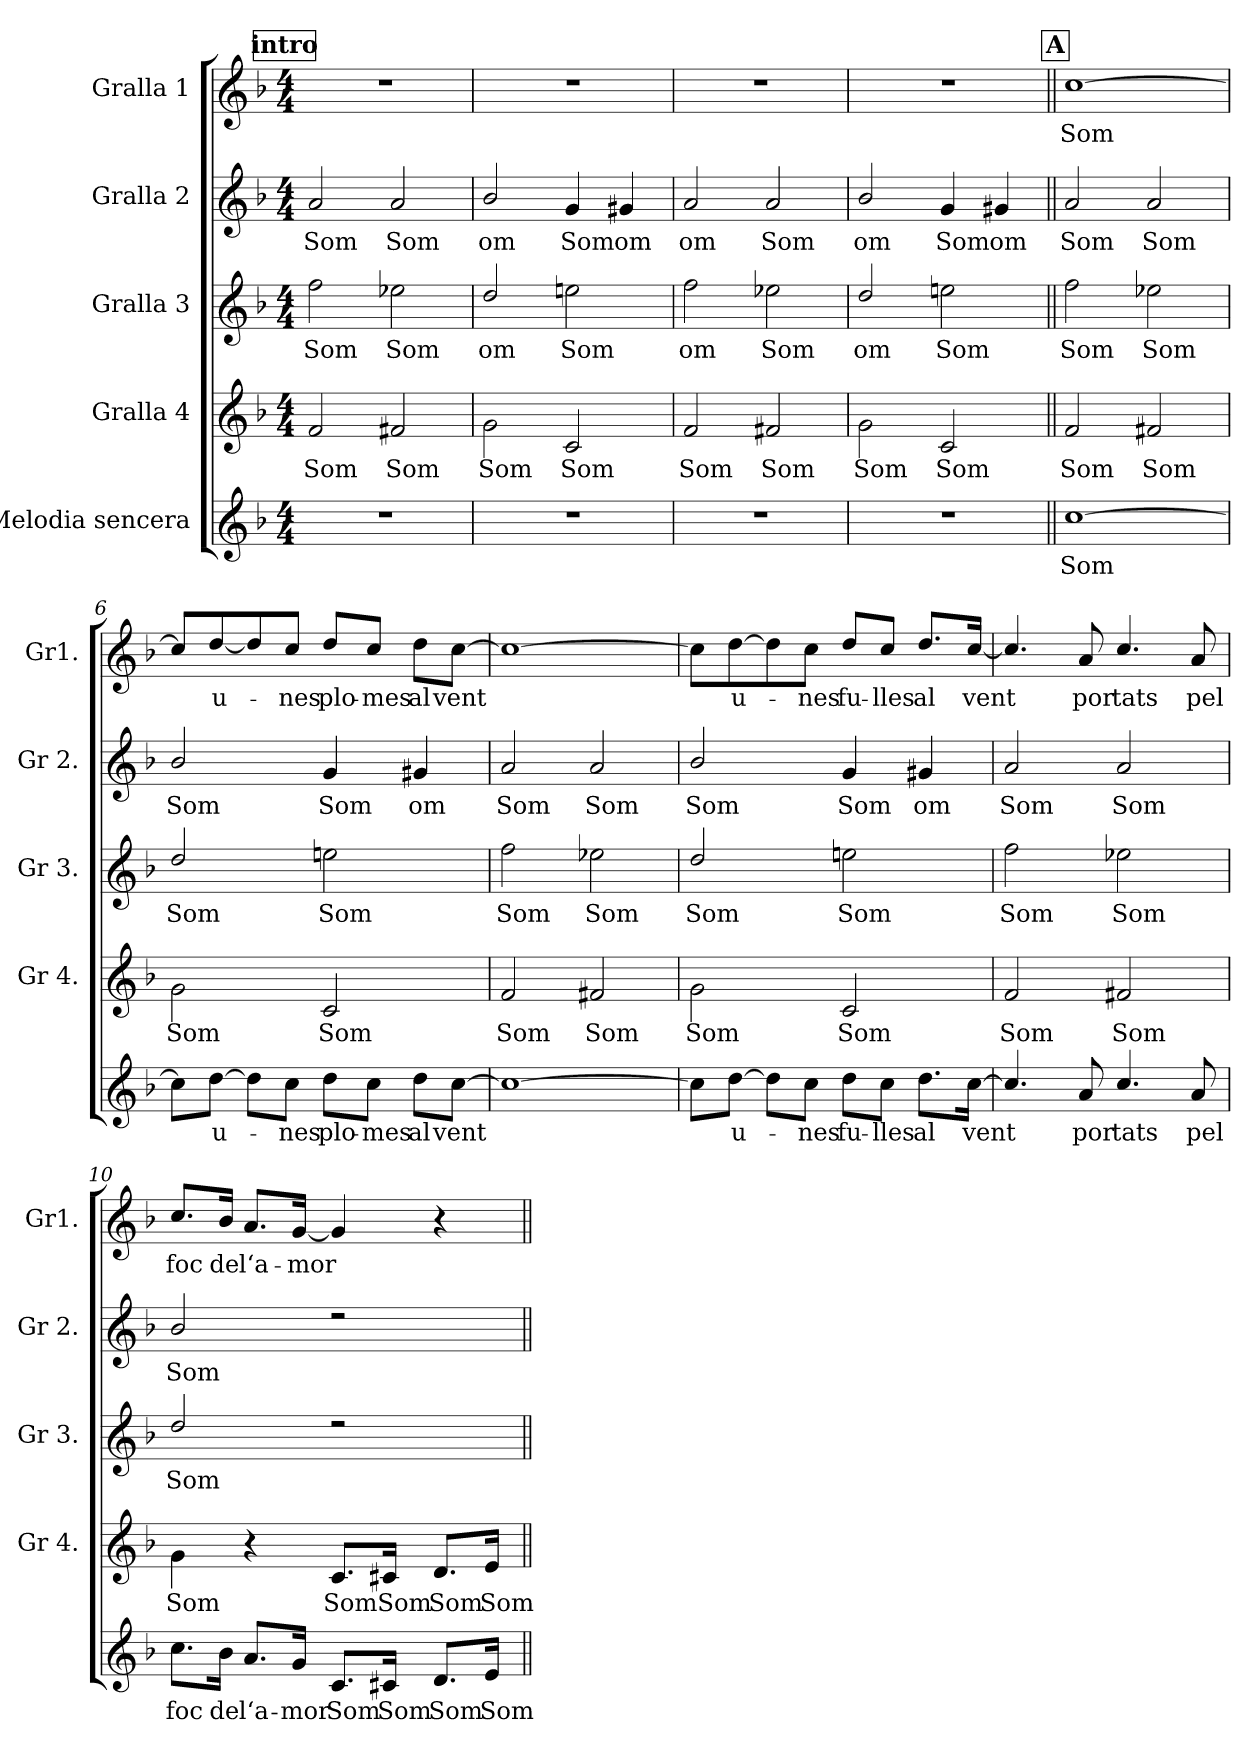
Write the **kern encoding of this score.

**kern	**text	**kern	**text	**kern	**text	**kern	**text	**kern	**text
*part5	*part5	*part4	*part4	*part3	*part3	*part2	*part2	*part1	*part1
*staff5	*staff5	*staff4	*staff4	*staff3	*staff3	*staff2	*staff2	*staff1	*staff1
*I"Melodia sencera	*	*I"Gralla 4	*	*I"Gralla 3	*	*I"Gralla 2	*	*I"Gralla 1	*
*	*	*I'Gr 4.	*	*I'Gr 3.	*	*I'Gr 2.	*	*I'Gr1.	*
*clefG2	*	*clefG2	*	*clefG2	*	*clefG2	*	*clefG2	*
*k[b-]	*	*k[b-]	*	*k[b-]	*	*k[b-]	*	*k[b-]	*
*M4/4	*	*M4/4	*	*M4/4	*	*M4/4	*	*M4/4	*
!!LO:REH:place=s1:a:B:fs=14:t=intro
=1	=1	=1	=1	=1	=1	=1	=1	=1	=1
!	!	!	!LO:LY:b	!	!LO:LY:b	!	!LO:LY:b	!	!
1r	.	2f/	Som	2ff\	Som	2a/	Som	1r	.
!	!	!	!LO:LY:b	!	!LO:LY:b	!	!LO:LY:b	!	!
.	.	2f#X/	Som	2ee-X\	Som	2a/	Som	.	.
=2	=2	=2	=2	=2	=2	=2	=2	=2	=2
!	!	!	!LO:LY:b	!	!LO:LY:b	!	!LO:LY:b	!	!
1r	.	2g\	Som	2dd/	om	2b-/	om	1r	.
!	!	!	!LO:LY:b	!	!LO:LY:b	!	!LO:LY:b	!	!
.	.	2c/	Som	2eeni\	Som	4g/	Som	.	.
!	!	!	!	!	!	!	!LO:LY:b	!	!
.	.	.	.	.	.	4g#X/	om	.	.
=3	=3	=3	=3	=3	=3	=3	=3	=3	=3
!	!	!	!LO:LY:b	!	!LO:LY:b	!	!LO:LY:b	!	!
1r	.	2f/	Som	2ff\	om	2a/	om	1r	.
!	!	!	!LO:LY:b	!	!LO:LY:b	!	!LO:LY:b	!	!
.	.	2f#X/	Som	2ee-X\	Som	2a/	Som	.	.
=4	=4	=4	=4	=4	=4	=4	=4	=4	=4
!	!	!	!LO:LY:b	!	!LO:LY:b	!	!LO:LY:b	!	!
1r	.	2g\	Som	2dd/	om	2b-/	om	1r	.
!	!	!	!LO:LY:b	!	!LO:LY:b	!	!LO:LY:b	!	!
.	.	2c/	Som	2eeni\	Som	4g/	Som	.	.
!	!	!	!	!	!	!	!LO:LY:b	!	!
.	.	.	.	.	.	4g#X/	om	.	.
!!LO:REH:place=s1:a:B:fs=14:t=A
=5||	=5||	=5||	=5||	=5||	=5||	=5||	=5||	=5||	=5||
!	!	!	!LO:LY:b	!	!LO:LY:b	!	!LO:LY:b	!	!LO:LY:b
[1cc	Som	2f/	Som	2ff\	Som	2a/	Som	[1cc	Som
!	!	!	!LO:LY:b	!	!LO:LY:b	!	!LO:LY:b	!	!
.	.	2f#X/	Som	2ee-X\	Som	2a/	Som	.	.
=6	=6	=6	=6	=6	=6	=6	=6	=6	=6
!	!	!	!LO:LY:b	!	!LO:LY:b	!	!LO:LY:b	!	!
8cc\L]	.	2g\	Som	2dd/	Som	2b-/	Som	8cc/L]	.
!	!	!	!	!	!	!	!	!	!LO:LY:b
[8dd\J	u-	.	.	.	.	.	.	[8dd/	u-
8dd\L]	.	.	.	.	.	.	.	8dd/]	.
!	!	!	!	!	!	!	!	!	!LO:LY:b
8cc\J	-nes	.	.	.	.	.	.	8cc/J	-nes
!	!	!	!LO:LY:b	!	!LO:LY:b	!	!LO:LY:b	!	!LO:LY:b
8dd\L	plo-	2c/	Som	2eeni\	Som	4g/	Som	8dd/L	plo-
!	!	!	!	!	!	!	!	!	!LO:LY:b
8cc\J	-mes	.	.	.	.	.	.	8cc/J	-mes
!	!	!	!	!	!	!	!LO:LY:b	!	!LO:LY:b
8dd\L	al	.	.	.	.	4g#X/	om	8dd\L	al
!	!	!	!	!	!	!	!	!	!LO:LY:b
[8cc\J	vent	.	.	.	.	.	.	[8cc\J	vent
!!LO:LB:g=z
=7	=7	=7	=7	=7	=7	=7	=7	=7	=7
!	!	!	!LO:LY:b	!	!LO:LY:b	!	!LO:LY:b	!	!
1cc_	.	2f/	Som	2ff\	Som	2a/	Som	1cc_	.
!	!	!	!LO:LY:b	!	!LO:LY:b	!	!LO:LY:b	!	!
.	.	2f#X/	Som	2ee-X\	Som	2a/	Som	.	.
=8	=8	=8	=8	=8	=8	=8	=8	=8	=8
!	!	!	!LO:LY:b	!	!LO:LY:b	!	!LO:LY:b	!	!
8cc\L]	.	2g\	Som	2dd/	Som	2b-/	Som	8cc\L]	.
!	!	!	!	!	!	!	!	!	!LO:LY:b
[8dd\J	u-	.	.	.	.	.	.	[8dd\	u-
8dd\L]	.	.	.	.	.	.	.	8dd\]	.
!	!	!	!	!	!	!	!	!	!LO:LY:b
8cc\J	-nes	.	.	.	.	.	.	8cc\J	-nes
!	!	!	!LO:LY:b	!	!LO:LY:b	!	!LO:LY:b	!	!LO:LY:b
8dd\L	fu-	2c/	Som	2eeni\	Som	4g/	Som	8dd/L	fu-
!	!	!	!	!	!	!	!	!	!LO:LY:b
8cc\J	-lles	.	.	.	.	.	.	8cc/J	-lles
!	!	!	!	!	!	!	!LO:LY:b	!	!LO:LY:b
8.dd\L	al	.	.	.	.	4g#X/	om	8.dd/L	al
!	!	!	!	!	!	!	!	!	!LO:LY:b
[16cc\Jk	vent	.	.	.	.	.	.	[16cc/Jk	vent
=9	=9	=9	=9	=9	=9	=9	=9	=9	=9
!	!	!	!LO:LY:b	!	!LO:LY:b	!	!LO:LY:b	!	!
4.cc/]	.	2f/	Som	2ff\	Som	2a/	Som	4.cc/]	.
!	!	!	!	!	!	!	!	!	!LO:LY:b
8a/	por	.	.	.	.	.	.	8a/	por
!	!	!	!LO:LY:b	!	!LO:LY:b	!	!LO:LY:b	!	!LO:LY:b
4.cc/	tats	2f#X/	Som	2ee-X\	Som	2a/	Som	4.cc/	tats
!	!	!	!	!	!	!	!	!	!LO:LY:b
8a/	pel	.	.	.	.	.	.	8a/	pel
=10	=10	=10	=10	=10	=10	=10	=10	=10	=10
!	!	!	!LO:LY:b	!	!LO:LY:b	!	!LO:LY:b	!	!LO:LY:b
8.cc\L	foc	4g\	Som	2dd/	Som	2b-/	Som	8.cc/L	foc
!	!	!	!	!	!	!	!	!	!LO:LY:b
16b-\Jk	de	.	.	.	.	.	.	16b-/Jk	de
!	!	!	!	!	!	!	!	!	!LO:LY:b
8.a/L	l‘a-	4r	.	.	.	.	.	8.a/L	l‘a-
!	!	!	!	!	!	!	!	!	!LO:LY:b
16g/Jk	-mor	.	.	.	.	.	.	[16g/Jk	-mor
!	!	!	!LO:LY:b	!	!	!	!	!	!
8.c/L	Som	8.c/L	Som	2rdd	.	2rdd	.	4g/]	.
!	!	!	!LO:LY:b	!	!	!	!	!	!
16c#X/Jk	Som	16c#X/Jk	Som	.	.	.	.	.	.
!	!	!	!LO:LY:b	!	!	!	!	!	!
8.d/L	Som	8.d/L	Som	.	.	.	.	4r	.
!	!	!	!LO:LY:b	!	!	!	!	!	!
16e/Jk	Som	16e/Jk	Som	.	.	.	.	.	.
=||	=||	=||	=||	=||	=||	=||	=||	=||	=||
*-	*-	*-	*-	*-	*-	*-	*-	*-	*-
